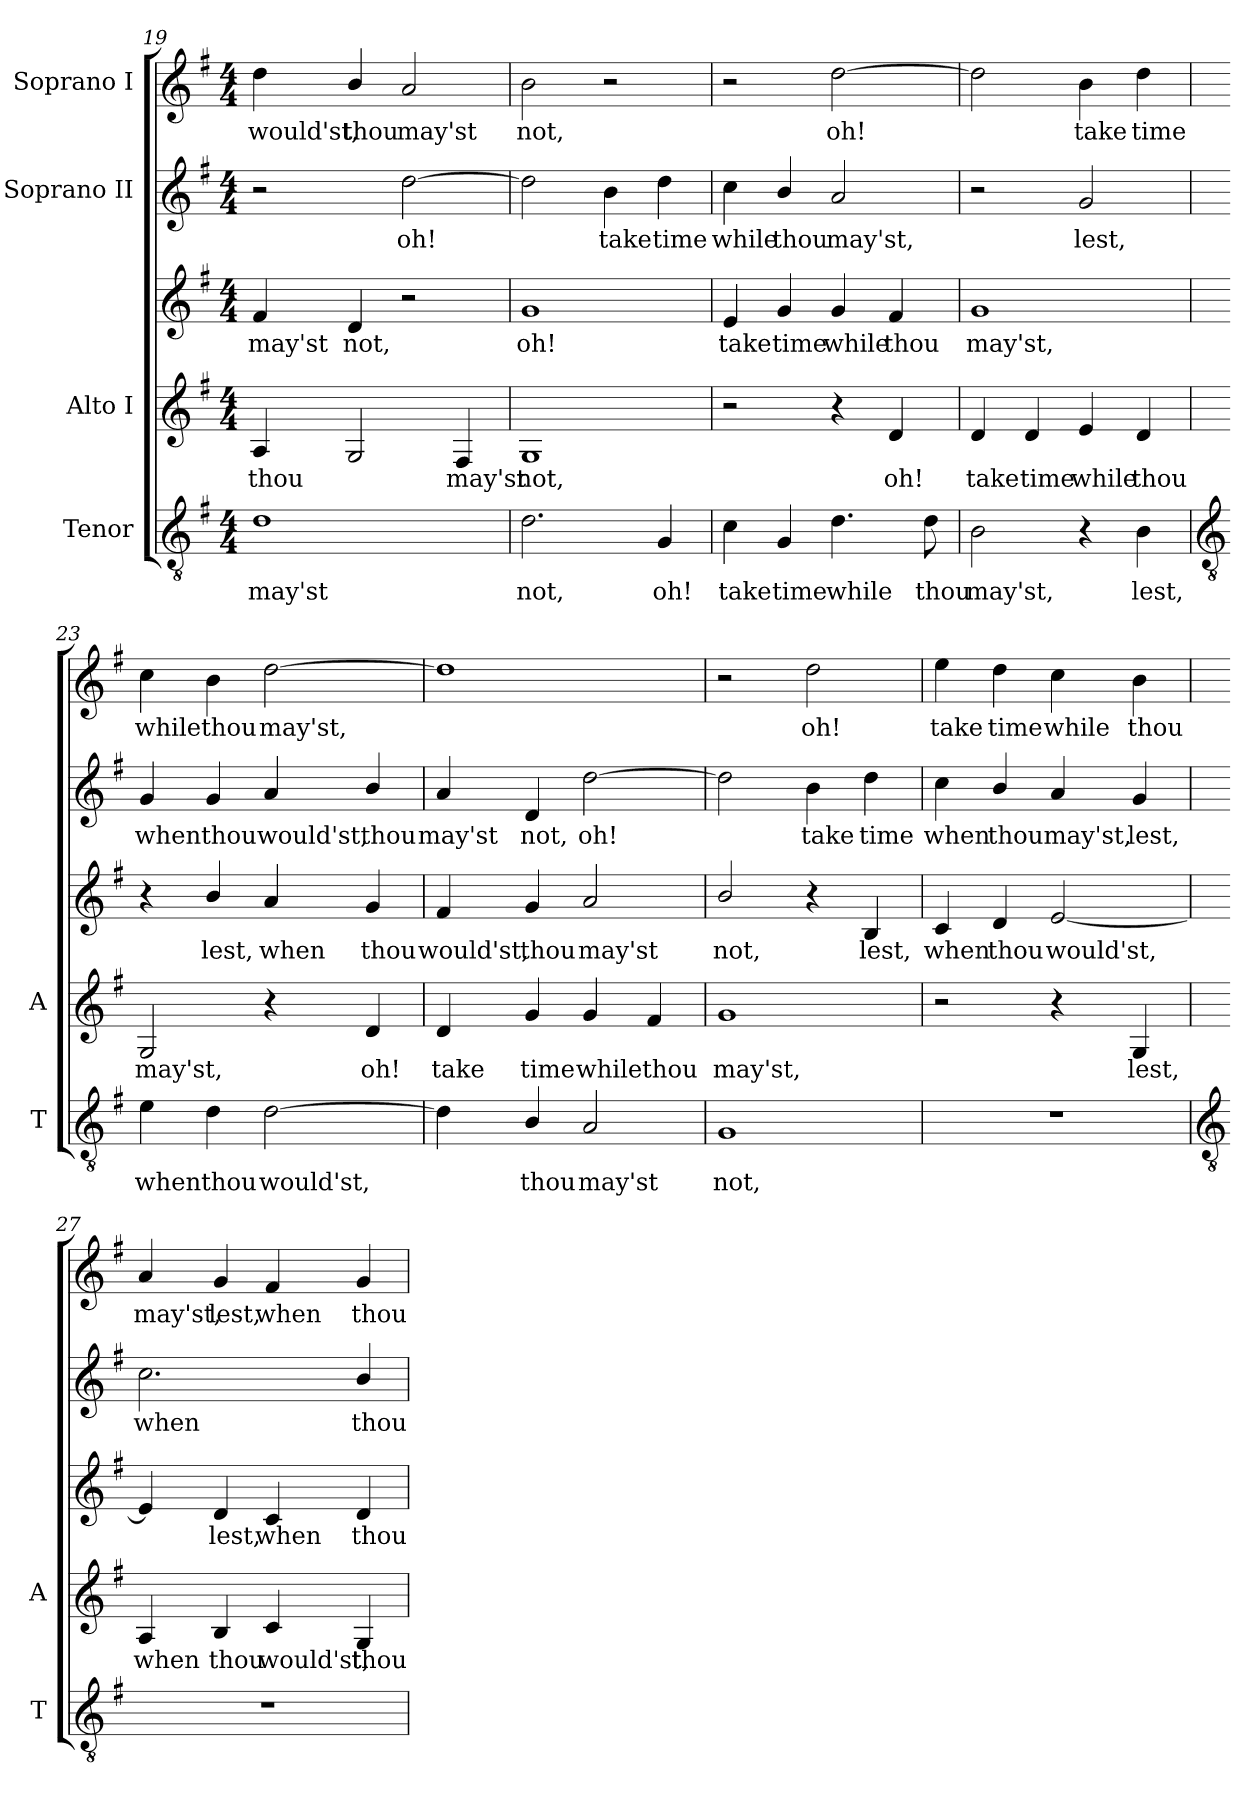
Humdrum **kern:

**kern	**text	**kern	**text	**kern	**text	**kern	**text	**kern	**text
*part4	*part4	*part3	*part3	*part3	*part3	*part2	*part2	*part1	*part1
*staff5	*staff5	*staff4	*staff4	*staff3	*staff3	*staff2	*staff2	*staff1	*staff1
*I"Tenor	*	*I"Alto I	*	*	*	*I"Soprano II	*	*I"Soprano I	*
*I'T	*	*I'A	*	*	*	*	*	*	*
!!LO:LB:g=z
*clefGv2	*	*clefG2	*	*clefG2	*	*clefG2	*	*clefG2	*
*k[f#]	*	*k[f#]	*	*k[f#]	*	*k[f#]	*	*k[f#]	*
*G:	*	*G:	*	*G:	*	*G:	*	*G:	*
*M4/4	*	*M4/4	*	*M4/4	*	*M4/4	*	*M4/4	*
=19	=19	=19	=19	=19	=19	=19	=19	=19	=19
!	!LO:LY:b	!	!LO:LY:b	!	!LO:LY:b	!	!	!	!LO:LY:b
1d	may'st	4A	thou	4f#	may'st	2r	.	4dd	would'st,
!	!	!	!	!	!LO:LY:b	!	!	!	!LO:LY:b
.	.	2G	.	4d	not,	.	.	4b/	thou
!	!	!	!	!	!	!	!LO:LY:b	!	!LO:LY:b
.	.	.	.	2r	.	[2dd	oh!	2a	may'st
!	!	!	!LO:LY:b	!	!	!	!	!	!
.	.	4F#	may'st	.	.	.	.	.	.
=20	=20	=20	=20	=20	=20	=20	=20	=20	=20
!	!LO:LY:b	!	!LO:LY:b	!	!LO:LY:b	!	!	!	!LO:LY:b
2.d	not,	1G	not,	1g	oh!	2dd]	.	2b	not,
!	!	!	!	!	!	!	!LO:LY:b	!	!
.	.	.	.	.	.	4b	take	2r	.
!	!LO:LY:b	!	!	!	!	!	!LO:LY:b	!	!
4G	oh!	.	.	.	.	4dd	time	.	.
=21	=21	=21	=21	=21	=21	=21	=21	=21	=21
!	!LO:LY:b	!	!	!	!LO:LY:b	!	!LO:LY:b	!	!
4c	take	2r	.	4e	take	4cc	while	2r	.
!	!LO:LY:b	!	!	!	!LO:LY:b	!	!LO:LY:b	!	!
4G	time	.	.	4g	time	4b/	thou	.	.
!	!LO:LY:b	!	!	!	!LO:LY:b	!	!LO:LY:b	!	!LO:LY:b
4.d	while	4r	.	4g	while	2a	may'st,	[2dd	oh!
!	!	!	!LO:LY:b	!	!LO:LY:b	!	!	!	!
.	.	4d	oh!	4f#	thou	.	.	.	.
!	!LO:LY:b	!	!	!	!	!	!	!	!
8d	thou	.	.	.	.	.	.	.	.
=22	=22	=22	=22	=22	=22	=22	=22	=22	=22
!	!LO:LY:b	!	!LO:LY:b	!	!LO:LY:b	!	!	!	!
2B	may'st,	4d	take	1g	may'st,	2r	.	2dd]	.
!	!	!	!LO:LY:b	!	!	!	!	!	!
.	.	4d	time	.	.	.	.	.	.
!	!	!	!LO:LY:b	!	!	!	!LO:LY:b	!	!LO:LY:b
4r	.	4e	while	.	.	2g	lest,	4b	take
!	!LO:LY:b	!	!LO:LY:b	!	!	!	!	!	!LO:LY:b
4B	lest,	4d	thou	.	.	.	.	4dd	time
!!LO:LB:g=z
=23	=23	=23	=23	=23	=23	=23	=23	=23	=23
*clefGv2	*	*	*	*	*	*	*	*	*
!	!LO:LY:b	!	!LO:LY:b	!	!	!	!LO:LY:b	!	!LO:LY:b
4e	when	2G	may'st,	4r	.	4g	when	4cc	while
!	!LO:LY:b	!	!	!	!LO:LY:b	!	!LO:LY:b	!	!LO:LY:b
4d	thou	.	.	4b/	lest,	4g	thou	4b	thou
!	!LO:LY:b	!	!	!	!LO:LY:b	!	!LO:LY:b	!	!LO:LY:b
[2d	would'st,	4r	.	4a	when	4a	would'st,	[2dd	may'st,
!	!	!	!LO:LY:b	!	!LO:LY:b	!	!LO:LY:b	!	!
.	.	4d	oh!	4g	thou	4b/	thou	.	.
=24	=24	=24	=24	=24	=24	=24	=24	=24	=24
!	!	!	!LO:LY:b	!	!LO:LY:b	!	!LO:LY:b	!	!
4d]	.	4d	take	4f#	would'st,	4a	may'st	1dd]	.
!	!LO:LY:b	!	!LO:LY:b	!	!LO:LY:b	!	!LO:LY:b	!	!
4B/	thou	4g	time	4g	thou	4d	not,	.	.
!	!LO:LY:b	!	!LO:LY:b	!	!LO:LY:b	!	!LO:LY:b	!	!
2A/	may'st	4g	while	2a	may'st	[2dd	oh!	.	.
!	!	!	!LO:LY:b	!	!	!	!	!	!
.	.	4f#	thou	.	.	.	.	.	.
=25	=25	=25	=25	=25	=25	=25	=25	=25	=25
!	!LO:LY:b	!	!LO:LY:b	!	!LO:LY:b	!	!	!	!
1G	not,	1g	may'st,	2b/	not,	2dd]	.	2r	.
!	!	!	!	!	!	!	!LO:LY:b	!	!LO:LY:b
.	.	.	.	4r	.	4b	take	2dd	oh!
!	!	!	!	!	!LO:LY:b	!	!LO:LY:b	!	!
.	.	.	.	4B	lest,	4dd	time	.	.
=26	=26	=26	=26	=26	=26	=26	=26	=26	=26
!	!	!	!	!	!LO:LY:b	!	!LO:LY:b	!	!LO:LY:b
1r	.	2r	.	4c	when	4cc	when	4ee	take
!	!	!	!	!	!LO:LY:b	!	!LO:LY:b	!	!LO:LY:b
.	.	.	.	4d	thou	4b/	thou	4dd	time
!	!	!	!	!	!LO:LY:b	!	!LO:LY:b	!	!LO:LY:b
.	.	4r	.	[2e	would'st,	4a	may'st,	4cc	while
!	!	!	!LO:LY:b	!	!	!	!LO:LY:b	!	!LO:LY:b
.	.	4G	lest,	.	.	4g	lest,	4b	thou
!!LO:LB:g=z
=27	=27	=27	=27	=27	=27	=27	=27	=27	=27
*clefGv2	*	*	*	*	*	*	*	*	*
!	!	!	!LO:LY:b	!	!	!	!LO:LY:b	!	!LO:LY:b
1r	.	4A	when	4e]	.	2.cc	when	4a	may'st,
!	!	!	!LO:LY:b	!	!LO:LY:b	!	!	!	!LO:LY:b
.	.	4B	thou	4d	lest,	.	.	4g	lest,
!	!	!	!LO:LY:b	!	!LO:LY:b	!	!	!	!LO:LY:b
.	.	4c/	would'st,	4c	when	.	.	4f#	when
!	!	!	!LO:LY:b	!	!LO:LY:b	!	!LO:LY:b	!	!LO:LY:b
.	.	4G	thou	4d	thou	4b/	thou	4g	thou
=	=	=	=	=	=	=	=	=	=
*-	*-	*-	*-	*-	*-	*-	*-	*-	*-
